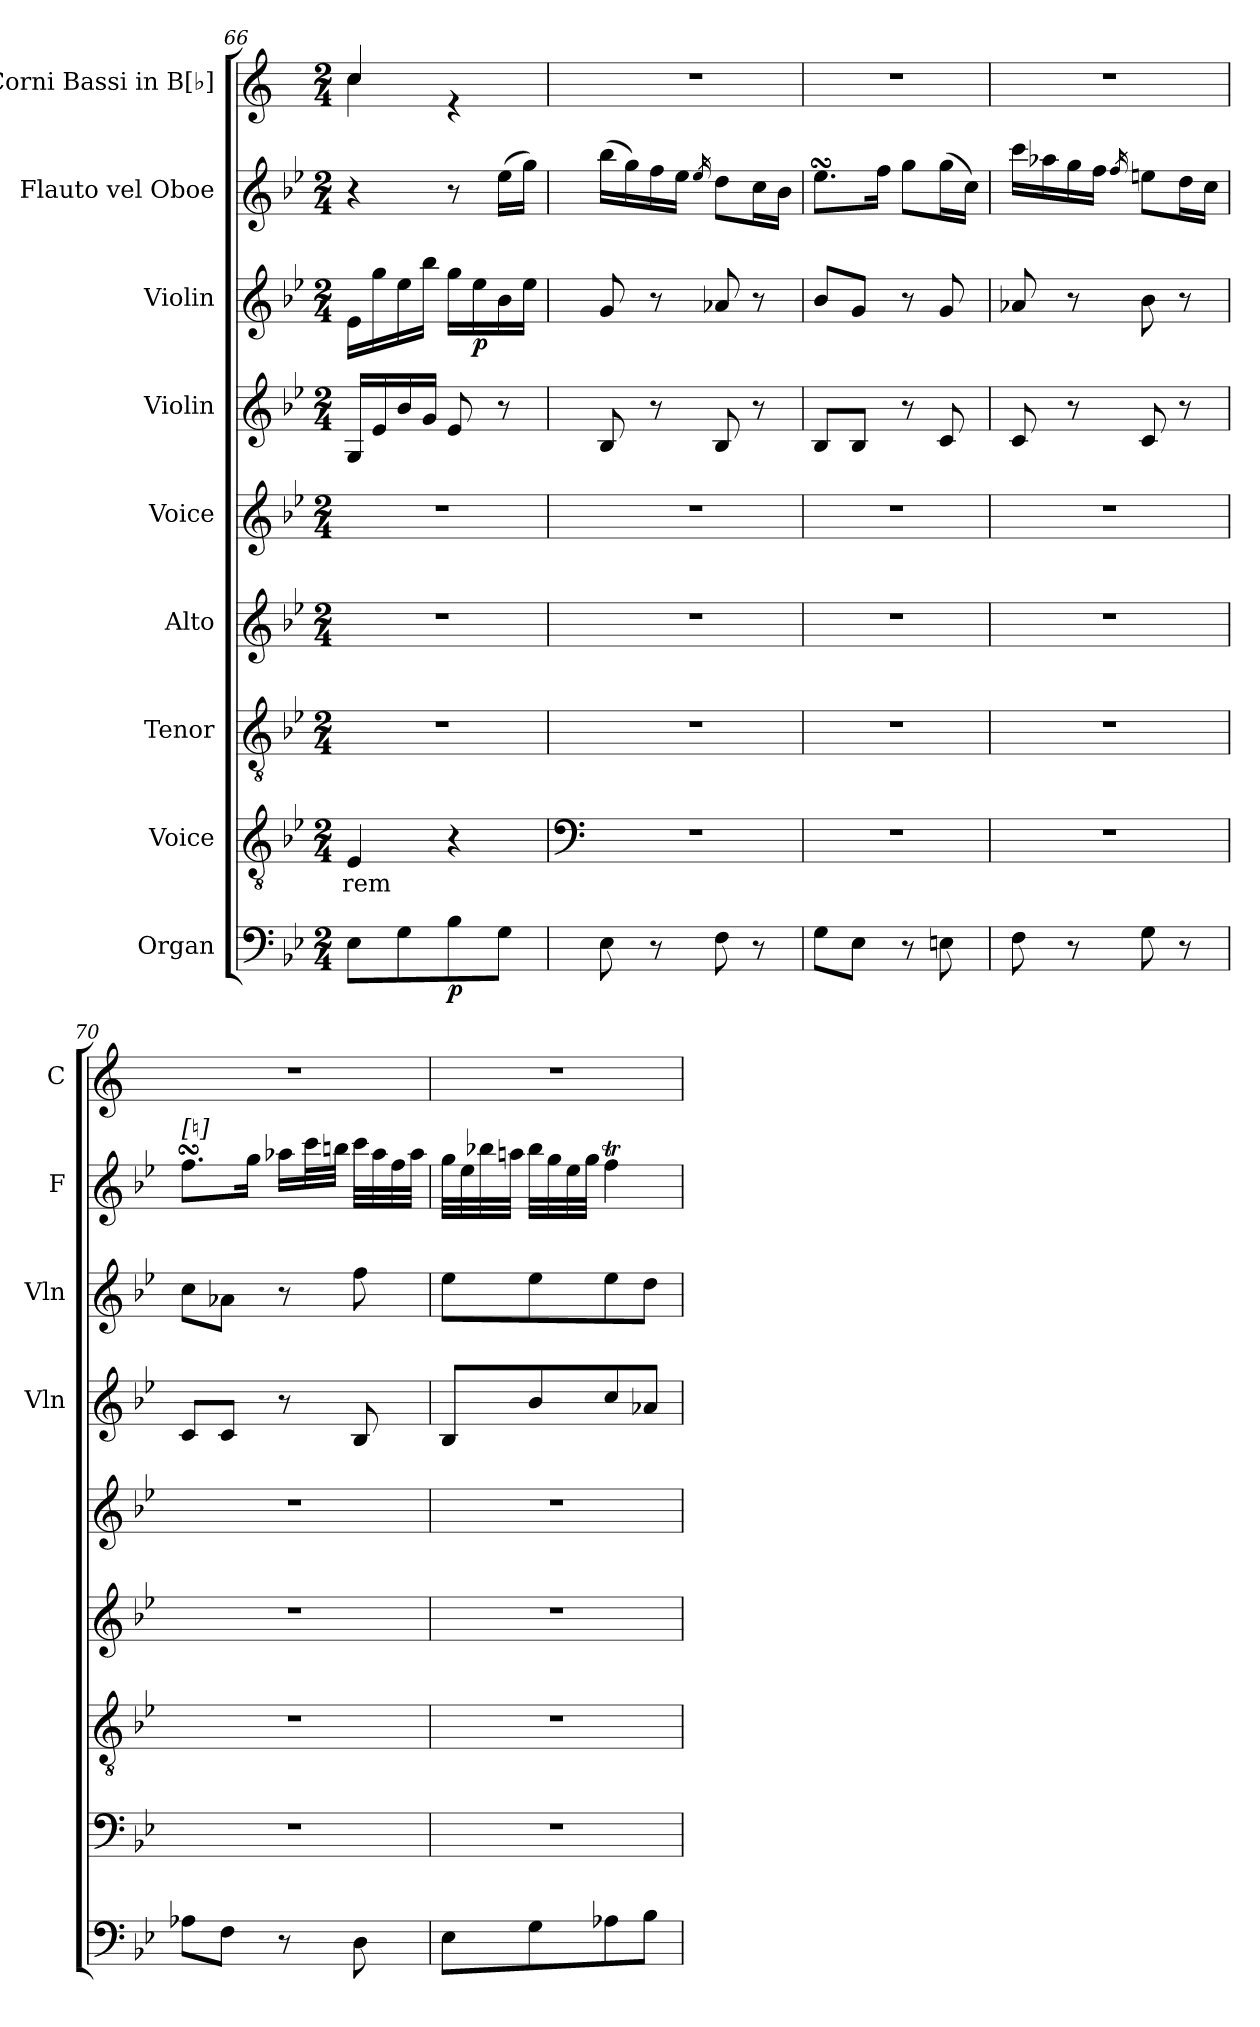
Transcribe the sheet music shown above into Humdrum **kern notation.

**kern	**dynam	**kern	**text	**kern	**kern	**kern	**kern	**kern	**dynam	**kern	**kern
*part9	*part9	*part8	*part8	*part7	*part6	*part5	*part4	*part3	*part3	*part2	*part1
*staff9	*staff9	*staff8	*staff8	*staff7	*staff6	*staff5	*staff4	*staff3	*staff3	*staff2	*staff1
*I"Organ	*	*I"Voice	*	*I"Tenor	*I"Alto	*I"Voice	*I"Violin	*I"Violin	*	*I"Flauto vel Oboe	*I"Corni Bassi in B[♭]
*	*	*	*	*	*	*	*I'Vln	*I'Vln	*	*I'F	*I'C
*clefF4	*	*clefGv2	*	*clefGv2	*clefG2	*clefG2	*clefG2	*clefG2	*	*clefG2	*clefG2
*	*	*	*	*	*	*	*	*	*	*	*ITrd1c2
*k[b-e-]	*	*k[b-e-]	*	*k[b-e-]	*k[b-e-]	*k[b-e-]	*k[b-e-]	*k[b-e-]	*	*k[b-e-]	*k[b-e-]
*M2/4	*	*M2/4	*	*M2/4	*M2/4	*M2/4	*M2/4	*M2/4	*	*M2/4	*M2/4
=66	=66	=66	=66	=66	=66	=66	=66	=66	=66	=66	=66
!	!	!	!LO:LY:b	!	!	!	!	!	!	!	!
*	*	*	*	*	*	*	*	*	*	*	*^
8E-\L	.	4E-/	-rem	2r	2r	2r	16G/LL	16e-\LL	.	4r	4b-/	4b-\
.	.	.	.	.	.	.	16e-/	16gg\	.	.	.	.
8G\	.	.	.	.	.	.	16b-/	16ee-\	.	.	.	.
.	.	.	.	.	.	.	16g/JJ	16bb-\JJ	.	.	.	.
!	!LO:DY:b	!	!	!	!	!	!	!	!	!	!	!
8B-\	p	4r	.	.	.	.	8e-/	16gg\LL	.	8r	4re	4ryy
!	!	!	!	!	!	!	!	!	!LO:DY:b	!	!	!
.	.	.	.	.	.	.	.	16ee-\	p	.	.	.
8G\J	.	.	.	.	.	.	8r	16b-\	.	(16ee-\LL	.	.
.	.	.	.	.	.	.	.	16ee-\JJ	.	16gg\JJ)	.	.
*	*	*	*	*	*	*	*	*	*	*	*v	*v
=67	=67	=67	=67	=67	=67	=67	=67	=67	=67	=67	=67
*	*	*clefF4	*	*	*	*	*	*	*	*	*
8E-\	.	2r	.	2r	2r	2r	8B-/	8g/	.	(16bb-\LL	2r
.	.	.	.	.	.	.	.	.	.	16gg\)	.
8r	.	.	.	.	.	.	8r	8r	.	16ff\	.
.	.	.	.	.	.	.	.	.	.	16ee-\JJ	.
.	.	.	.	.	.	.	.	.	.	16qee-/	.
8F\	.	.	.	.	.	.	8B-/	8a-X/	.	8dd\L	.
8r	.	.	.	.	.	.	8r	8r	.	16cc\L	.
.	.	.	.	.	.	.	.	.	.	16b-\JJ	.
=68	=68	=68	=68	=68	=68	=68	=68	=68	=68	=68	=68
8G\L	.	2r	.	2r	2r	2r	8B-/L	8b-/L	.	8.ee-sSSs\L	2r
8E-\J	.	.	.	.	.	.	8B-/J	8g/J	.	.	.
.	.	.	.	.	.	.	.	.	.	16ff\Jk	.
8r	.	.	.	.	.	.	8r	8r	.	8gg\L	.
8En\	.	.	.	.	.	.	8c/	8g/	.	(16gg\L	.
.	.	.	.	.	.	.	.	.	.	16cc\JJ)	.
=69	=69	=69	=69	=69	=69	=69	=69	=69	=69	=69	=69
8F\	.	2r	.	2r	2r	2r	8c/	8a-X/	.	16ccc\LL	2r
.	.	.	.	.	.	.	.	.	.	16aa-X\	.
8r	.	.	.	.	.	.	8r	8r	.	16gg\	.
.	.	.	.	.	.	.	.	.	.	16ff\JJ	.
.	.	.	.	.	.	.	.	.	.	16qff/	.
8G\	.	.	.	.	.	.	8c/	8b-\	.	8een\L	.
8r	.	.	.	.	.	.	8r	8r	.	16dd\L	.
.	.	.	.	.	.	.	.	.	.	16cc\JJ	.
!!LO:PB:g=z
=70	=70	=70	=70	=70	=70	=70	=70	=70	=70	=70	=70
!	!	!	!	!	!	!	!	!	!	!LO:TX:a:t=[♮]	!
8A-X\L	.	2r	.	2r	2r	2r	8c/L	8cc\L	.	8.ffsSSS\L	2r
8F\J	.	.	.	.	.	.	8c/J	8a-X\J	.	.	.
.	.	.	.	.	.	.	.	.	.	16gg\Jk	.
8r	.	.	.	.	.	.	8r	8r	.	16aa-X\LL	.
.	.	.	.	.	.	.	.	.	.	32ccc\L	.
.	.	.	.	.	.	.	.	.	.	32bbn\JJJ	.
8D\	.	.	.	.	.	.	8B-/	8ff\	.	32ccc\LLL	.
.	.	.	.	.	.	.	.	.	.	32aa-\	.
.	.	.	.	.	.	.	.	.	.	32ff\	.
.	.	.	.	.	.	.	.	.	.	32aa-\JJJ	.
=71	=71	=71	=71	=71	=71	=71	=71	=71	=71	=71	=71
8E-\L	.	2r	.	2r	2r	2r	8B-/L	8ee-\L	.	32gg\LLL	2r
.	.	.	.	.	.	.	.	.	.	32ee-\	.
.	.	.	.	.	.	.	.	.	.	32bb-X\	.
.	.	.	.	.	.	.	.	.	.	32aan\JJJ	.
8G\	.	.	.	.	.	.	8b-/	8ee-\	.	32bb-\LLL	.
.	.	.	.	.	.	.	.	.	.	32gg\	.
.	.	.	.	.	.	.	.	.	.	32ee-\	.
.	.	.	.	.	.	.	.	.	.	32gg\JJJ	.
8A-X\	.	.	.	.	.	.	8cc/	8ee-\	.	4ffT\	.
8B-\J	.	.	.	.	.	.	8a-X/J	8dd\J	.	.	.
=	=	=	=	=	=	=	=	=	=	=	=
*-	*-	*-	*-	*-	*-	*-	*-	*-	*-	*-	*-
